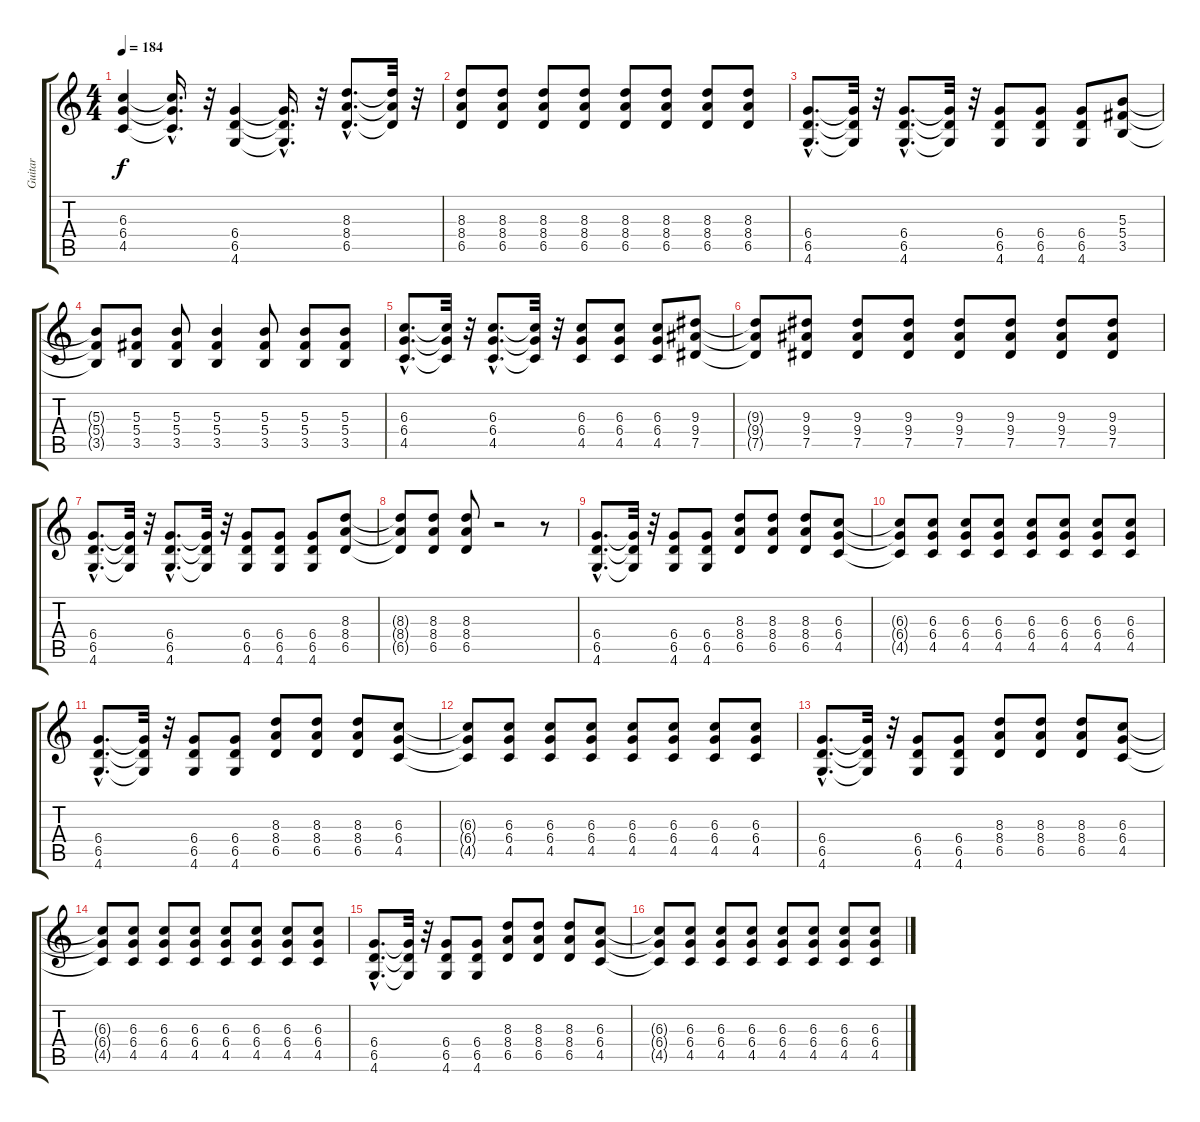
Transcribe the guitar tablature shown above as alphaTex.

\track ("Guitar " "Guitar ") {instrument distortionguitar}
\staff {score tabs}
\tuning (Eb4 Bb3 Gb3 Db3 Ab2 Eb2) {hide}
\ts (4 4)
\tempo 184
\clef g2
\ks c
(6.3 6.4 4.5).4{dy f} (6.3{hac t} 6.4{hac t} 4.5{hac t}).16{d} r.32 (6.4 6.5 4.6).4 (6.4{hac t} 6.5{hac t} 4.6{hac t}).16{d} r.32 (8.3{hac} 8.4{hac} 6.5{hac}).8{d} (8.3{t} 8.4{t} 6.5{t}).32 r.32 |
(8.3 8.4 6.5).8 (8.3 8.4 6.5).8 (8.3 8.4 6.5).8 (8.3 8.4 6.5).8 (8.3 8.4 6.5).8 (8.3 8.4 6.5).8 (8.3 8.4 6.5).8 (8.3 8.4 6.5).8 |
(6.4{hac} 6.5{hac} 4.6{hac}).8{d} (6.4{t} 6.5{t} 4.6{t}).32 r.32 (6.4{hac} 6.5{hac} 4.6{hac}).8{d} (6.4{t} 6.5{t} 4.6{t}).32 r.32 (6.4 6.5 4.6).8 (6.4 6.5 4.6).8 (6.4 6.5 4.6).8 (5.3 5.4 3.5).8 |
(5.3{t} 5.4{t} 3.5{t}).8 (5.3 5.4 3.5).8 (5.3 5.4 3.5).8 (5.3 5.4 3.5).4 (5.3 5.4 3.5).8 (5.3 5.4 3.5).8 (5.3 5.4 3.5).8 |
(6.3{hac} 6.4{hac} 4.5{hac}).8{d} (6.3{t} 6.4{t} 4.5{t}).32 r.32 (6.3{hac} 6.4{hac} 4.5{hac}).8{d} (6.3{t} 6.4{t} 4.5{t}).32 r.32 (6.3 6.4 4.5).8 (6.3 6.4 4.5).8 (6.3 6.4 4.5).8 (9.3 9.4 7.5).8 |
(9.3{t} 9.4{t} 7.5{t}).8 (9.3 9.4 7.5).8 (9.3 9.4 7.5).8 (9.3 9.4 7.5).8 (9.3 9.4 7.5).8 (9.3 9.4 7.5).8 (9.3 9.4 7.5).8 (9.3 9.4 7.5).8 |
(6.4{hac} 6.5{hac} 4.6{hac}).8{d} (6.4{t} 6.5{t} 4.6{t}).32 r.32 (6.4{hac} 6.5{hac} 4.6{hac}).8{d} (6.4{t} 6.5{t} 4.6{t}).32 r.32 (6.4 6.5 4.6).8 (6.4 6.5 4.6).8 (6.4 6.5 4.6).8 (8.3 8.4 6.5).8 |
(8.3{t} 8.4{t} 6.5{t}).8 (8.3 8.4 6.5).8 (8.3 8.4 6.5).8 r.2 r.8 |
(6.4{hac} 6.5{hac} 4.6{hac}).8{d} (6.4{t} 6.5{t} 4.6{t}).32 r.32 (6.4 6.5 4.6).8 (6.4 6.5 4.6).8 (8.3 8.4 6.5).8 (8.3 8.4 6.5).8 (8.3 8.4 6.5).8 (6.3 6.4 4.5).8 |
(6.3{t} 6.4{t} 4.5{t}).8 (6.3 6.4 4.5).8 (6.3 6.4 4.5).8 (6.3 6.4 4.5).8 (6.3 6.4 4.5).8 (6.3 6.4 4.5).8 (6.3 6.4 4.5).8 (6.3 6.4 4.5).8 |
(6.4{hac} 6.5{hac} 4.6{hac}).8{d} (6.4{t} 6.5{t} 4.6{t}).32 r.32 (6.4 6.5 4.6).8 (6.4 6.5 4.6).8 (8.3 8.4 6.5).8 (8.3 8.4 6.5).8 (8.3 8.4 6.5).8 (6.3 6.4 4.5).8 |
(6.3{t} 6.4{t} 4.5{t}).8 (6.3 6.4 4.5).8 (6.3 6.4 4.5).8 (6.3 6.4 4.5).8 (6.3 6.4 4.5).8 (6.3 6.4 4.5).8 (6.3 6.4 4.5).8 (6.3 6.4 4.5).8 |
(6.4{hac} 6.5{hac} 4.6{hac}).8{d} (6.4{t} 6.5{t} 4.6{t}).32 r.32 (6.4 6.5 4.6).8 (6.4 6.5 4.6).8 (8.3 8.4 6.5).8 (8.3 8.4 6.5).8 (8.3 8.4 6.5).8 (6.3 6.4 4.5).8 |
(6.3{t} 6.4{t} 4.5{t}).8 (6.3 6.4 4.5).8 (6.3 6.4 4.5).8 (6.3 6.4 4.5).8 (6.3 6.4 4.5).8 (6.3 6.4 4.5).8 (6.3 6.4 4.5).8 (6.3 6.4 4.5).8 |
(6.4{hac} 6.5{hac} 4.6{hac}).8{d} (6.4{t} 6.5{t} 4.6{t}).32 r.32 (6.4 6.5 4.6).8 (6.4 6.5 4.6).8 (8.3 8.4 6.5).8 (8.3 8.4 6.5).8 (8.3 8.4 6.5).8 (6.3 6.4 4.5).8 |
(6.3{t} 6.4{t} 4.5{t}).8 (6.3 6.4 4.5).8 (6.3 6.4 4.5).8 (6.3 6.4 4.5).8 (6.3 6.4 4.5).8 (6.3 6.4 4.5).8 (6.3 6.4 4.5).8 (6.3 6.4 4.5).8
